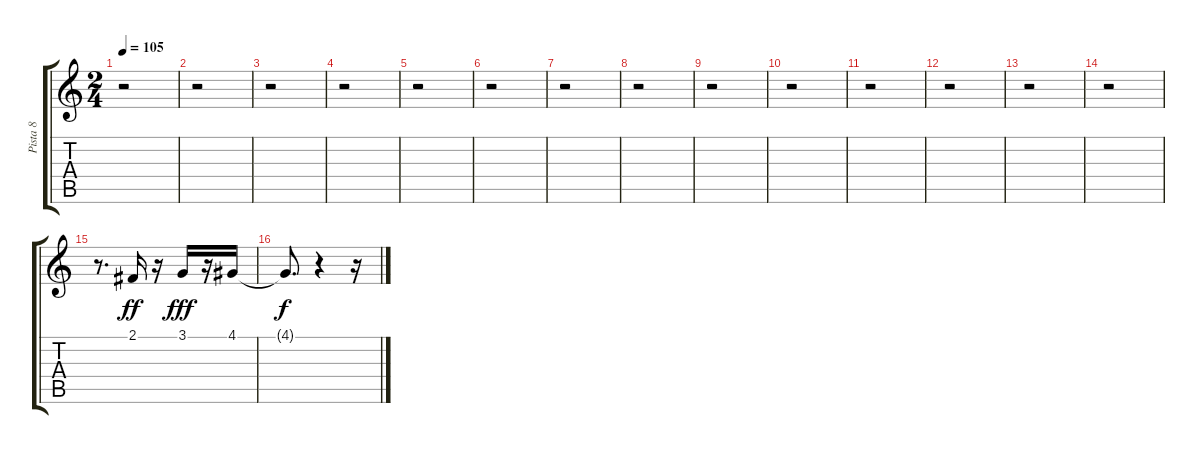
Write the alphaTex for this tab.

\track ("Pista 8" "Pista 8") {instrument trumpet}
\staff {score tabs}
\tuning (E4 B3 G3 D3 A2 E2) {hide}
\ts (2 4)
\tempo 105
\clef g2
\ks c
r.2{dy ff} |
r.2 |
r.2 |
r.2 |
r.2 |
r.2 |
r.2 |
r.2 |
r.2 |
r.2 |
r.2 |
r.2 |
r.2 |
r.2 |
r.8{d} 2.1.16 r.16 3.1.16{dy fff} r.16 4.1.16 |
4.1{t}.8{d dy f} r.4 r.16
